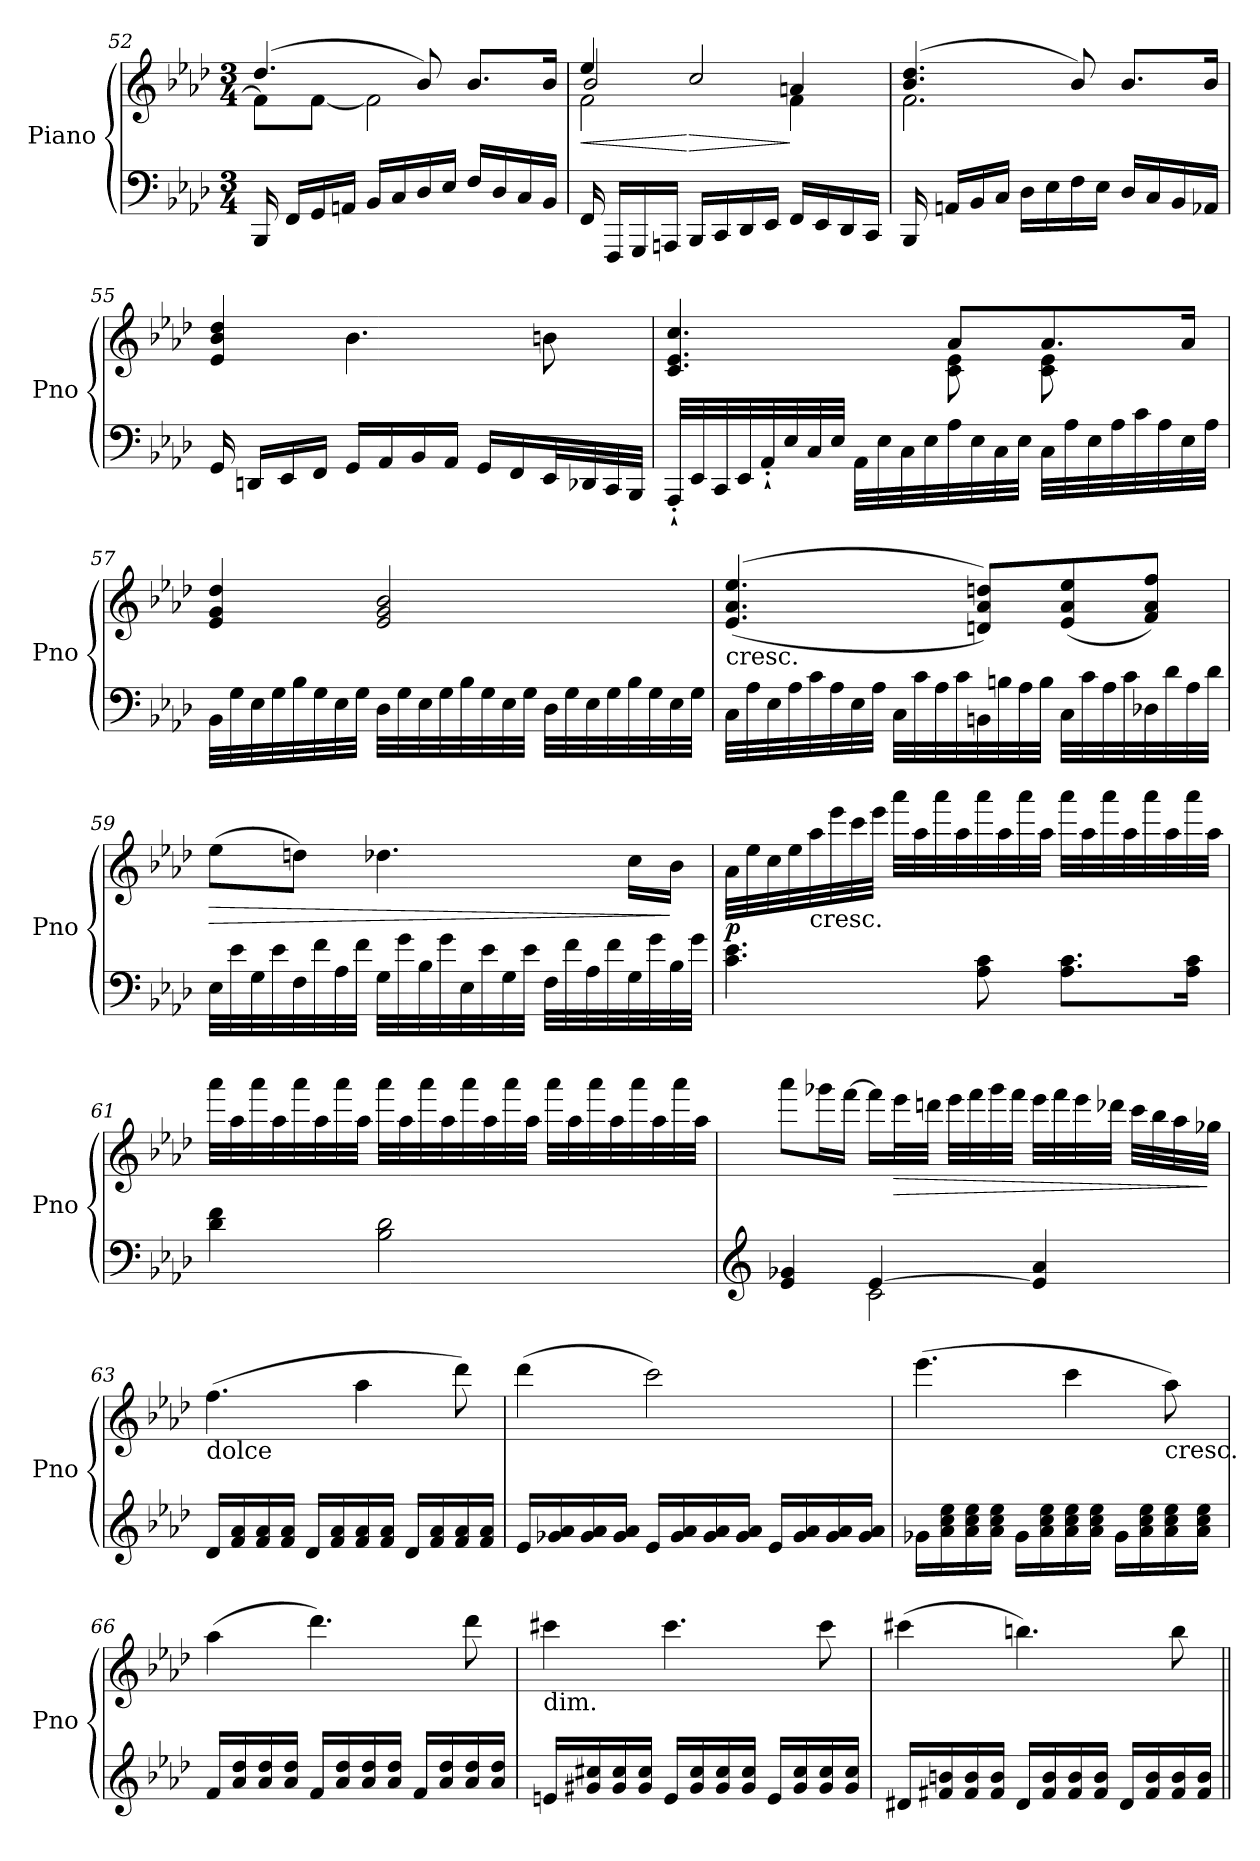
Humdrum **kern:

**kern	**kern	**dynam
*part1	*part1	*part1
*staff2	*staff1	*staff1/2
*I"Piano	*	*
*I'Pno	*	*
*clefF4	*clefG2	*
*k[b-e-a-d-]	*k[b-e-a-d-]	*
*A-:	*A-:	*
*M3/4	*M3/4	*
=52	=52	=52
*	*^	*
16BBB-/	(>4.dd-/	8f\L]	.
16FF/LL	.	.	.
16GG/	.	[8f\J	.
16AAn/JJ	.	.	.
16BB-/LL	.	2f\]	.
16C/	.	.	.
16D-/	8b-/)	.	.
16E-/JJ	.	.	.
16F/LL	8.b-/L	.	.
16D-/	.	.	.
16C/	.	.	.
16BB-/JJ	16b-/Jk	.	.
*	*v	*v	*
!!LO:PB:g=z
=53	=53	=53
!	!	!LO:HP:b
*	*^	*
*	*	*^	*
16FF/	4ee-/	2f\	2b-/	<
16FFF/LL	.	.	.	.
16GGG/	.	.	.	.
16AAAn/JJ	.	.	.	.
!	!	!	!	!LO:HP:n=1:b
16BBB-/LL	2cc/	.	.	[ >
16CC/	.	.	.	.
16DD-/	.	.	.	.
16EE-/JJ	.	.	.	.
16FF/LL	.	4f\	4an/	]
16EE-/	.	.	.	.
16DD-/	.	.	.	.
16CC/JJ	.	.	.	.
*	*	*v	*v	*
=54	=54	=54	=54
16BBB-/	(>4.b-/ 4.dd-/	2.f\	.
16AAn/LL	.	.	.
16BB-/	.	.	.
16C/JJ	.	.	.
16D-\LL	.	.	.
16E-\	.	.	.
16F\	8b-/)	.	.
16E-\JJ	.	.	.
16D-/LL	8.b-/L	.	.
16C/	.	.	.
16BB-/	.	.	.
16AA-X/JJ	16b-/Jk	.	.
*	*v	*v	*
!!LO:LB:g=z
=55	=55	=55
16GG/	4e-/ 4b-/ 4dd-/	.
16DDn/LL	.	.
16EE-/	.	.
16FF/JJ	.	.
16GG/LL	4.b-\	.
16AA-/	.	.
16BB-/	.	.
16AA-/JJ	.	.
16GG/LL	.	.
16FF/	.	.
32EE-/L	8bn\	.
32DD-X/	.	.
32CC/	.	.
32BBB-/JJJ	.	.
=56	=56	=56
*	*^	*
32AAA-'`/LLL	4.c/ 4.e-/ 4.cc/	4.ryy	.
32EE-/	.	.	.
32CC/	.	.	.
32EE-/	.	.	.
32AA-'`/	.	.	.
32E-/	.	.	.
32C/	.	.	.
32E-/JJJ	.	.	.
32AA-\LLL	.	.	.
32E-\	.	.	.
32C\	.	.	.
32E-\	.	.	.
32A-\	8a-/L	8c\ 8e-\	.
32E-\	.	.	.
32C\	.	.	.
32E-\JJJ	.	.	.
32C\LLL	8.a-/	8c\ 8e-\	.
32A-\	.	.	.
32E-\	.	.	.
32A-\	.	.	.
32c\	.	8ryy	.
32A-\	.	.	.
32E-\	16a-/Jk	.	.
32A-\JJJ	.	.	.
*	*v	*v	*
!!LO:LB:g=z
=57	=57	=57
32BB-\LLL	4e-/ 4g/ 4dd-/	.
32G\	.	.
32E-\	.	.
32G\	.	.
32B-\	.	.
32G\	.	.
32E-\	.	.
32G\JJJ	.	.
32D-\LLL	2e-/ 2g/ 2b-/	.
32G\	.	.
32E-\	.	.
32G\	.	.
32B-\	.	.
32G\	.	.
32E-\	.	.
32G\JJJ	.	.
32D-\LLL	.	.
32G\	.	.
32E-\	.	.
32G\	.	.
32B-\	.	.
32G\	.	.
32E-\	.	.
32G\JJJ	.	.
=58	=58	=58
!	!LO:TX:b:t=cresc.	!
32C\LLL	(<(<4.e-/ 4.a-/ 4.ee-/	.
32A-\	.	.
32E-\	.	.
32A-\	.	.
32c\	.	.
32A-\	.	.
32E-\	.	.
32A-\JJJ	.	.
32C\LLL	.	.
32c\	.	.
32A-\	.	.
32c\	.	.
32BBn\	8dn/ 8a-/ 8ddn/L))	.
32Bn\	.	.
32A-\	.	.
32B\JJJ	.	.
32C\LLL	(<8e-/ 8a-/ 8ee-/	.
32c\	.	.
32A-\	.	.
32c\	.	.
32D-X\	8f/ 8a-/ 8ff/J)	.
32d-\	.	.
32A-\	.	.
32d-\JJJ	.	.
!!LO:LB:g=z
=59	=59	=59
!	!	!LO:HP:b
32E-\LLL	(<8ee-\L	>
32e-\	.	.
32G\	.	.
32e-\	.	.
32F\	8ddn\J)	.
32f\	.	.
32A-\	.	.
32f\JJJ	.	.
32G\LLL	4.dd-X\	.
32g\	.	.
32B-\	.	.
32g\	.	.
32E-\	.	.
32e-\	.	.
32G\	.	.
32e-\JJJ	.	.
32F\LLL	.	.
32f\	.	.
32A-\	.	.
32f\	.	.
32G\	16cc\LL	.
32g\	.	.
32B-\	16b-\JJ	]
32g\JJJ	.	.
!!LO:LB:g=z
=60	=60	=60
!	!	!LO:DY:b
4.c\ 4.e-\	32a-\LLL	p
.	32ee-\	.
.	32cc\	.
.	32ee-\	.
!	!LO:TX:b:t=cresc.	!
.	32aa-\	.
.	32eee-\	.
.	32ccc\	.
.	32eee-\JJJ	.
.	32aaa-\LLL	.
.	32aa-\	.
.	32aaa-\	.
.	32aa-\	.
8A-\ 8c\	32aaa-\	.
.	32aa-\	.
.	32aaa-\	.
.	32aa-\JJJ	.
8.A-\ 8.c\L	32aaa-\LLL	.
.	32aa-\	.
.	32aaa-\	.
.	32aa-\	.
.	32aaa-\	.
.	32aa-\	.
16A-\ 16c\Jk	32aaa-\	.
.	32aa-\JJJ	.
!!LO:LB:g=z
=61	=61	=61
4d-\ 4f\	32aaa-\LLL	.
.	32aa-\	.
.	32aaa-\	.
.	32aa-\	.
.	32aaa-\	.
.	32aa-\	.
.	32aaa-\	.
.	32aa-\JJJ	.
2B-\ 2d-\	32aaa-\LLL	.
.	32aa-\	.
.	32aaa-\	.
.	32aa-\	.
.	32aaa-\	.
.	32aa-\	.
.	32aaa-\	.
.	32aa-\JJJ	.
.	32aaa-\LLL	.
.	32aa-\	.
.	32aaa-\	.
.	32aa-\	.
.	32aaa-\	.
.	32aa-\	.
.	32aaa-\	.
.	32aa-\JJJ	.
!!LO:PB:g=z
=62	=62	=62
*clefG2	*	*
*^	*	*
4e-/ 4g-X/	4ryy	8aaa-\L	.
.	.	16ggg-X\L	.
.	.	[16fff\JJ	.
[4e-/	2c\	16fff\LL]	.
!	!	!	!LO:HP:b
.	.	32eee-\L	>
.	.	32dddn\JJJ	.
.	.	32eee-\LLL	.
.	.	32fff\	.
.	.	32ggg-\	.
.	.	32fff\JJJ	.
4e-/] 4a-/	.	32eee-\LLL	.
.	.	32fff\	.
.	.	32eee-\	.
.	.	32ddd-X\JJJ	.
.	.	32ccc\LLL	.
.	.	32bb-\	.
.	.	32aa-\	.
.	.	32gg-X\JJJ	]
*v	*v	*	*
=63	=63	=63
!	!LO:TX:b:t=dolce	!
16d-/LL	(>4.ff\	.
16f/ 16a-/	.	.
16f/ 16a-/	.	.
16f/ 16a-/JJ	.	.
16d-/LL	.	.
16f/ 16a-/	.	.
16f/ 16a-/	4aa-\	.
16f/ 16a-/JJ	.	.
16d-/LL	.	.
16f/ 16a-/	.	.
16f/ 16a-/	8ddd-\)	.
16f/ 16a-/JJ	.	.
!!LO:LB:g=z
=64	=64	=64
16e-/LL	(>4ddd-\	.
16g-X/ 16a-/	.	.
16g-/ 16a-/	.	.
16g-/ 16a-/JJ	.	.
16e-/LL	2ccc\)	.
16g-/ 16a-/	.	.
16g-/ 16a-/	.	.
16g-/ 16a-/JJ	.	.
16e-/LL	.	.
16g-/ 16a-/	.	.
16g-/ 16a-/	.	.
16g-/ 16a-/JJ	.	.
=65	=65	=65
16g-X\LL	(>4.eee-\	.
16a-\ 16cc\ 16ee-\	.	.
16a-\ 16cc\ 16ee-\	.	.
16a-\ 16cc\ 16ee-\JJ	.	.
16g-\LL	.	.
16a-\ 16cc\ 16ee-\	.	.
16a-\ 16cc\ 16ee-\	4ccc\	.
16a-\ 16cc\ 16ee-\JJ	.	.
16g-\LL	.	.
16a-\ 16cc\ 16ee-\	.	.
!	!LO:TX:b:t=cresc.	!
16a-\ 16cc\ 16ee-\	8aa-\)	.
16a-\ 16cc\ 16ee-\JJ	.	.
=66	=66	=66
16f/LL	(>4aa-\	.
16a-/ 16dd-/	.	.
16a-/ 16dd-/	.	.
16a-/ 16dd-/JJ	.	.
16f/LL	4.ddd-\)	.
16a-/ 16dd-/	.	.
16a-/ 16dd-/	.	.
16a-/ 16dd-/JJ	.	.
16f/LL	.	.
16a-/ 16dd-/	.	.
16a-/ 16dd-/	8ddd-\	.
16a-/ 16dd-/JJ	.	.
!!LO:LB:g=z
=67	=67	=67
!	!LO:TX:b:t=dim.	!
16en/LL	4ccc#X\	.
16g#X/ 16cc#X/	.	.
16g#/ 16cc#/	.	.
16g#/ 16cc#/JJ	.	.
16e/LL	4.ccc#\	.
16g#/ 16cc#/	.	.
16g#/ 16cc#/	.	.
16g#/ 16cc#/JJ	.	.
16e/LL	.	.
16g#/ 16cc#/	.	.
16g#/ 16cc#/	8ccc#\	.
16g#/ 16cc#/JJ	.	.
=68	=68	=68
16d#X/LL	(>4ccc#X\	.
16f#X/ 16bn/	.	.
16f#/ 16b/	.	.
16f#/ 16b/JJ	.	.
16d#/LL	4.bbn\)	.
16f#/ 16b/	.	.
16f#/ 16b/	.	.
16f#/ 16b/JJ	.	.
16d#/LL	.	.
16f#/ 16b/	.	.
16f#/ 16b/	8bb\	.
16f#/ 16b/JJ	.	.
=||	=||	=||
*-	*-	*-
